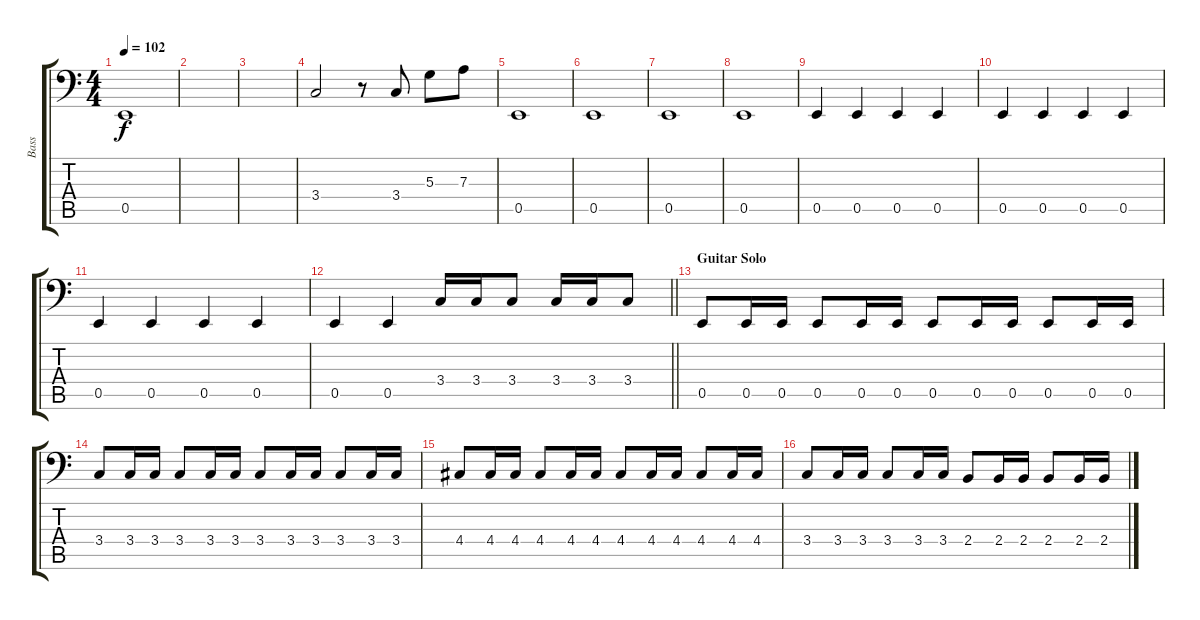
\track ("Bass" "Bass") {instrument electricbassfinger}
\staff {score tabs}
\tuning (C3 G2 D2 A1 E1 B0) {hide}
\ts (4 4)
\tempo 102
\clef f4
\ks c
0.5.1{dy f} |
|
|
3.4.2 r.8 3.4.8 5.3.8 7.3.8 |
0.5.1 |
0.5.1 |
0.5.1 |
0.5.1 |
0.5.4 0.5.4 0.5.4 0.5.4 |
0.5.4 0.5.4 0.5.4 0.5.4 |
0.5.4 0.5.4 0.5.4 0.5.4 |
\barLineRight lightlight
0.5.4 0.5.4 3.4.16 3.4.16 3.4.8 3.4.16 3.4.16 3.4.8 |
\section ("" "Guitar Solo")
0.5.8 0.5.16 0.5.16 0.5.8 0.5.16 0.5.16 0.5.8 0.5.16 0.5.16 0.5.8 0.5.16 0.5.16 |
3.4.8 3.4.16 3.4.16 3.4.8 3.4.16 3.4.16 3.4.8 3.4.16 3.4.16 3.4.8 3.4.16 3.4.16 |
4.4.8 4.4.16 4.4.16 4.4.8 4.4.16 4.4.16 4.4.8 4.4.16 4.4.16 4.4.8 4.4.16 4.4.16 |
3.4.8 3.4.16 3.4.16 3.4.8 3.4.16 3.4.16 2.4.8 2.4.16 2.4.16 2.4.8 2.4.16 2.4.16
